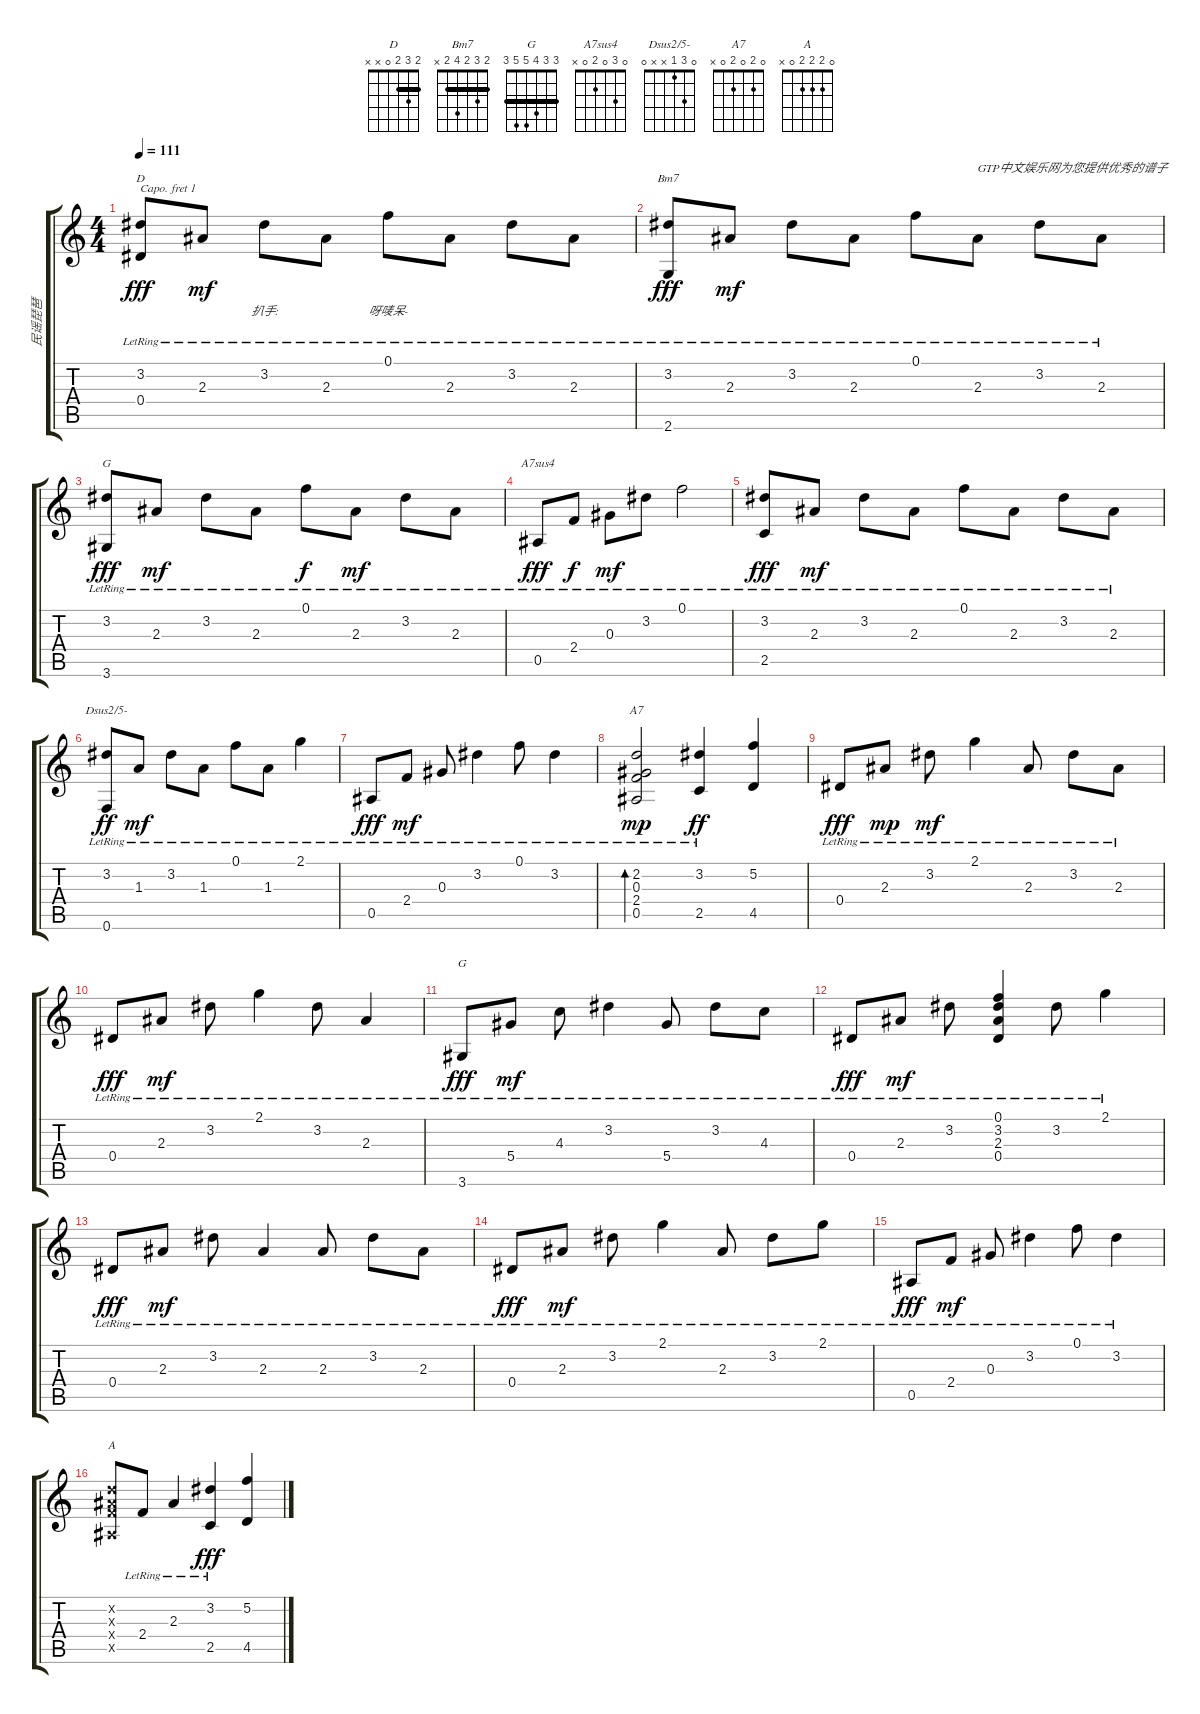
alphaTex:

\track ("民谣琵琶" "民谣琵琶") {instrument acousticguitarsteel}
\staff {score tabs}
\capo 1
\tuning (E4 B3 G3 D3 A2 E2) {hide}
\chord ("D" 2 3 2 0 x x) {barre 2}
\chord ("Bm7" 2 3 2 4 2 x) {barre 2}
\chord ("G" 3 0 0 0 2 3)
\chord ("A7sus4" 0 3 0 2 0 x)
\chord ("Dsus2/5-" 0 3 1 x x 0)
\chord ("A7" 0 2 0 2 0 x)
\chord ("G" 3 3 4 5 5 3) {barre 3}
\chord ("A" 0 2 2 2 0 x)
\ts (4 4)
\tempo 111
\clef g2
\ks c
(3.2{lr} 0.4{lr}).8{ch "D" lyrics (0 "") lyrics (1 "") lyrics (2 "") lyrics (3 "") lyrics (4 "") dy fff instrument acousticguitarsteel} 2.3{lr}.8{lyrics (0 "") lyrics (1 "") lyrics (2 "") lyrics (3 "") lyrics (4 "") dy mf} 3.2{lr}.8{lyrics (0 "扒手:") lyrics (1 "") lyrics (2 "") lyrics (3 "") lyrics (4 "")} 2.3{lr}.8{lyrics (0 "") lyrics (1 "") lyrics (2 "") lyrics (3 "") lyrics (4 "")} 0.1{lr}.8{lyrics (0 "呀唛呆-") lyrics (1 "") lyrics (2 "") lyrics (3 "") lyrics (4 "")} 2.3{lr}.8{lyrics (0 "") lyrics (1 "") lyrics (2 "") lyrics (3 "") lyrics (4 "")} 3.2{lr}.8 2.3{lr}.8 |
(3.2 2.6{lr}).8{ch "Bm7" dy fff} 2.3{lr}.8{dy mf} 3.2{lr}.8 2.3{lr}.8 0.1{lr}.8 2.3{lr}.8{txt "GTP中文娱乐网为您提供优秀的谱子"} 3.2{lr}.8 2.3{lr}.8 |
(3.2 3.6{lr}).8{ch "G" dy fff} 2.3{lr}.8{dy mf} 3.2{lr}.8 2.3{lr}.8 0.1{lr}.8{dy f} 2.3{lr}.8{dy mf} 3.2{lr}.8 2.3{lr}.8 |
0.5{lr}.8{ch "A7sus4" dy fff} 2.4{lr}.8{dy f} 0.3{lr}.8{dy mf} 3.2{lr}.8 0.1{lr}.2 |
(3.2{lr} 2.5{lr}).8{dy fff} 2.3{lr}.8{dy mf} 3.2{lr}.8 2.3{lr}.8 0.1{lr}.8 2.3{lr}.8 3.2{lr}.8 2.3{lr}.8 |
(3.2{lr} 0.6{lr}).8{ch "Dsus2/5-" dy ff} 1.3{lr}.8{dy mf} 3.2{lr}.8 1.3{lr}.8 0.1{lr}.8 1.3{lr}.8 2.1{lr}.4 |
0.5{lr}.8{dy fff} 2.4{lr}.8{dy mf} 0.3{lr}.8 3.2{lr}.4 0.1{lr}.8 3.2{lr}.4 |
(2.2{lr} 0.3{lr} 2.4{lr} 0.5{lr}).2{bd 30 ch "A7" dy mp} (3.2 2.5{lr}).4{dy ff} (5.2 4.5).4 |
0.4{lr}.8{dy fff} 2.3{lr}.8{dy mp} 3.2{lr}.8{dy mf} 2.1{lr}.4 2.3{lr}.8 3.2{lr}.8 2.3{lr}.8 |
0.4{lr}.8{dy fff} 2.3{lr}.8{dy mf} 3.2{lr}.8 2.1{lr}.4 3.2{lr}.8 2.3{lr}.4 |
3.6{lr}.8{ch "G" dy fff} 5.4{lr}.8{dy mf} 4.3{lr}.8 3.2{lr}.4 5.4{lr}.8 3.2{lr}.8 4.3{lr}.8 |
0.4{lr}.8{dy fff} 2.3{lr}.8{dy mf} 3.2{lr}.8 (0.1{lr} 3.2{lr} 2.3{lr} 0.4{lr}).4 3.2{lr}.8 2.1{lr}.4 |
0.4{lr}.8{dy fff} 2.3{lr}.8{dy mf} 3.2{lr}.8 2.3{lr}.4 2.3{lr}.8 3.2{lr}.8 2.3{lr}.8 |
0.4{lr}.8{dy fff} 2.3{lr}.8{dy mf} 3.2{lr}.8 2.1{lr}.4 2.3{lr}.8 3.2{lr}.8 2.1{lr}.8 |
0.5{lr}.8{dy fff} 2.4{lr}.8{dy mf} 0.3{lr}.8 3.2{lr}.4 0.1{lr}.8 3.2{lr}.4 |
(2.2{x} 2.3{x} 2.4{x} 0.5{x}).8{ch "A"} 2.4{lr}.8 2.3{lr}.4 (3.2 2.5{lr}).4{dy fff} (5.2 4.5).4
